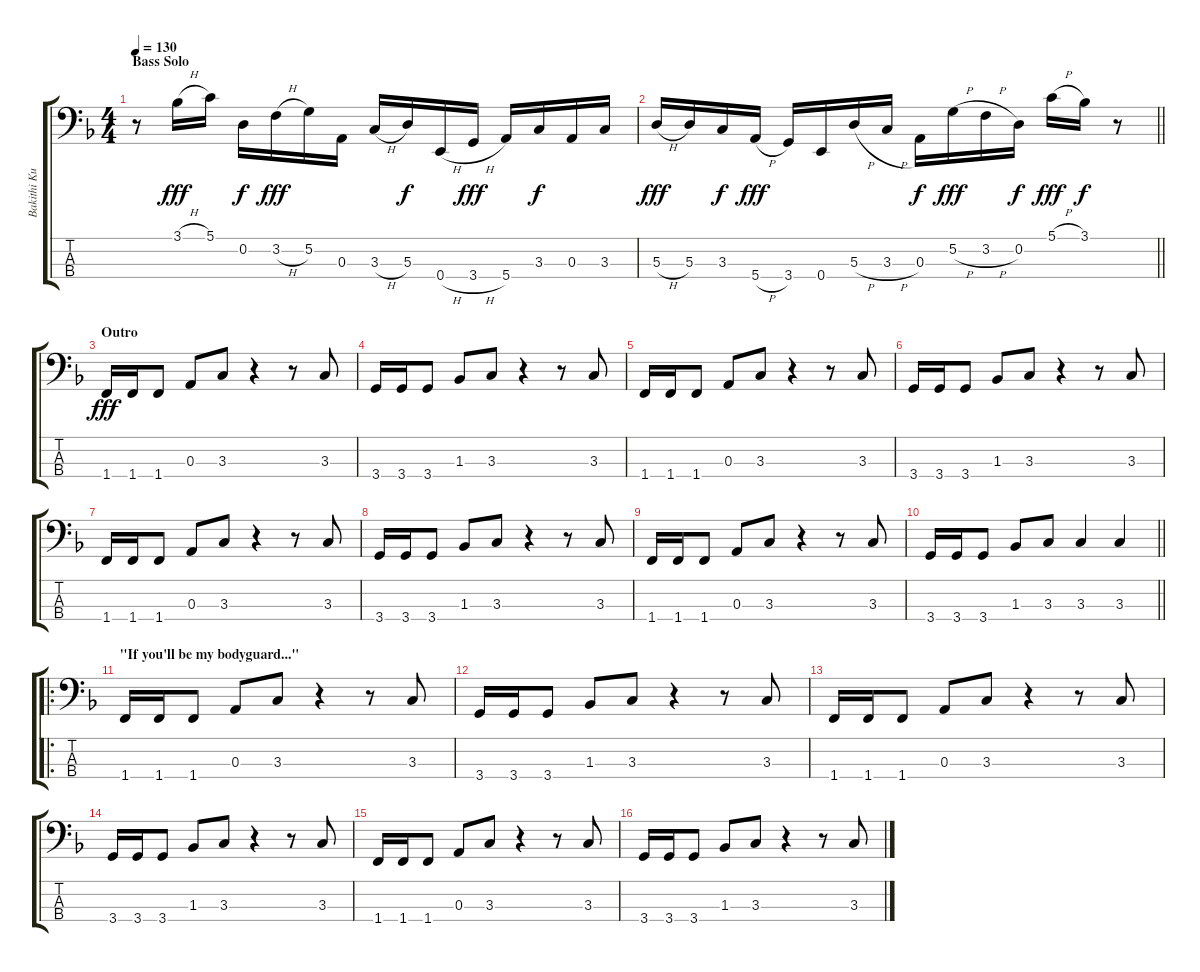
\track ("Bakithi Kumalo" "Bakithi Ku") {instrument fretlessbass}
\staff {score tabs}
\tuning (G2 D2 A1 E1) {hide}
\ts (4 4)
\section ("" "Bass Solo")
\tempo 130
\clef f4
\ks f
r.8{dy f} 3.1{h}.16{dy fff} 5.1.16 0.2.16{dy f} 3.2{h}.16{dy fff} 5.2.16 0.3.16 3.3{h}.16 5.3.16{dy f} 0.4{h}.16 3.4{h}.16{dy fff} 5.4.16 3.3.16{dy f} 0.3.16 3.3.16 |
\barLineRight lightlight
5.3{h}.16{dy fff} 5.3.16 3.3.16{dy f} 5.4{h}.16{dy fff} 3.4.16 0.4.16 5.3{h}.16 3.3{h}.16 0.3.16{dy f} 5.2{h}.16{dy fff} 3.2{h}.16 0.2.16{dy f} 5.1{h}.16{dy fff} 3.1.16{dy f} r.8 |
\section ("" "Outro")
1.4.16{dy fff} 1.4.16 1.4.8 0.3.8 3.3.8 r.4 r.8 3.3.8 |
3.4.16 3.4.16 3.4.8 1.3.8 3.3.8 r.4 r.8 3.3.8 |
1.4.16 1.4.16 1.4.8 0.3.8 3.3.8 r.4 r.8 3.3.8 |
3.4.16 3.4.16 3.4.8 1.3.8 3.3.8 r.4 r.8 3.3.8 |
1.4.16 1.4.16 1.4.8 0.3.8 3.3.8 r.4 r.8 3.3.8 |
3.4.16 3.4.16 3.4.8 1.3.8 3.3.8 r.4 r.8 3.3.8 |
1.4.16 1.4.16 1.4.8 0.3.8 3.3.8 r.4 r.8 3.3.8 |
\barLineRight lightlight
3.4.16 3.4.16 3.4.8 1.3.8 3.3.8 3.3.4 3.3.4 |
\ro
\section ("" "\"If you'll be my bodyguard...\"")
1.4.16 1.4.16 1.4.8 0.3.8 3.3.8 r.4 r.8 3.3.8 |
3.4.16 3.4.16 3.4.8 1.3.8 3.3.8 r.4 r.8 3.3.8 |
1.4.16 1.4.16 1.4.8 0.3.8 3.3.8 r.4 r.8 3.3.8 |
3.4.16 3.4.16 3.4.8 1.3.8 3.3.8 r.4 r.8 3.3.8 |
1.4.16 1.4.16 1.4.8 0.3.8 3.3.8 r.4 r.8 3.3.8 |
3.4.16 3.4.16 3.4.8 1.3.8 3.3.8 r.4 r.8 3.3.8
